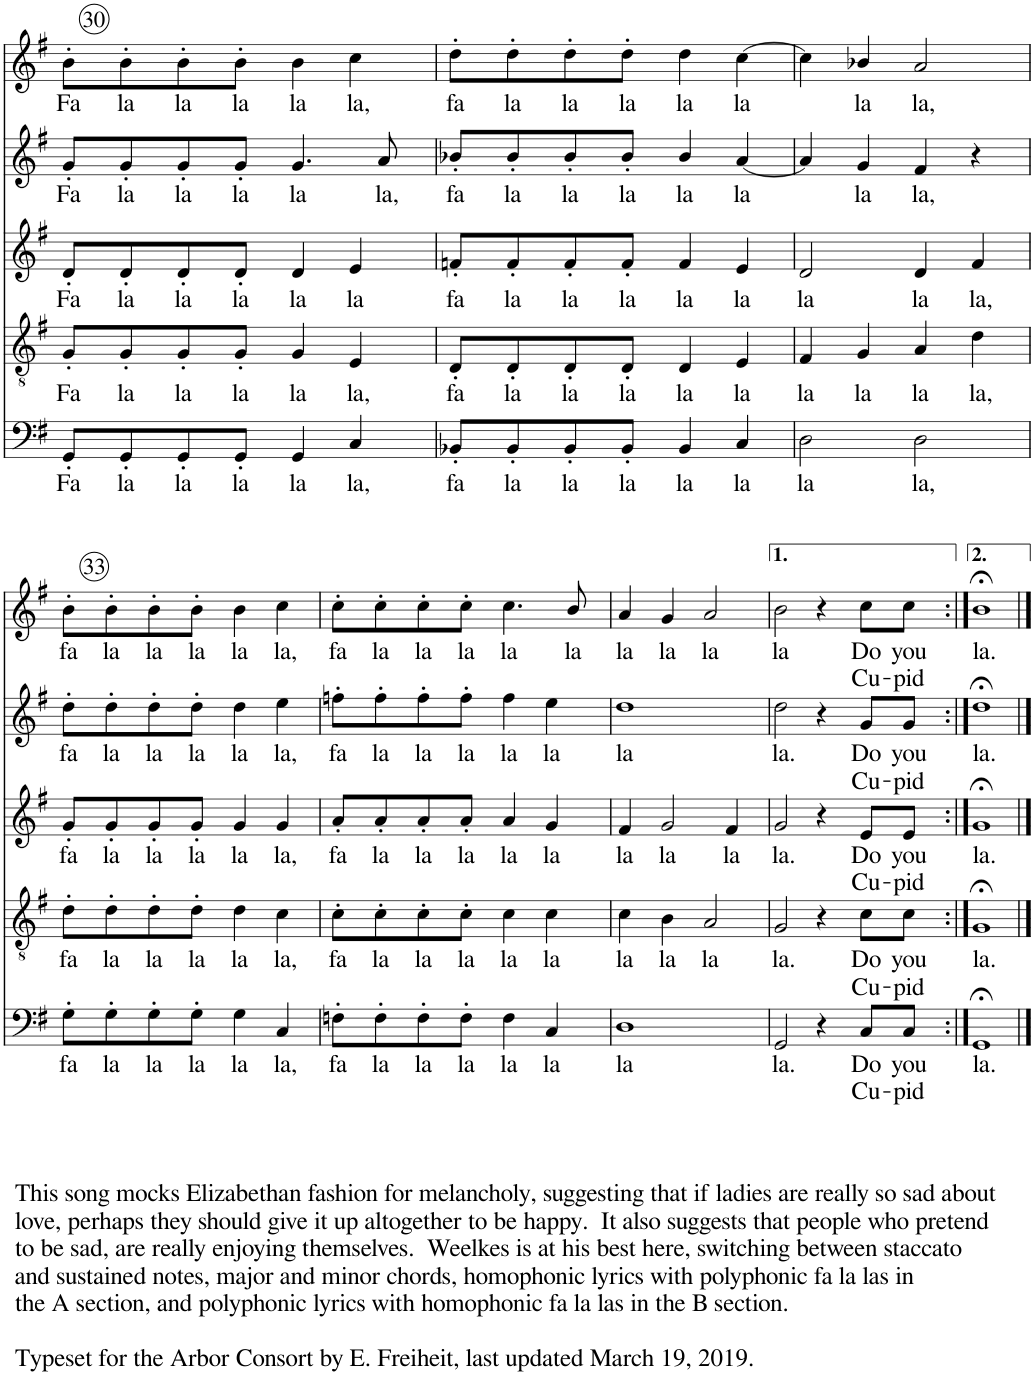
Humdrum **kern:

**kern	**text	**text	**kern	**text	**text	**kern	**text	**text	**kern	**text	**text	**kern	**text	**text
*part5	*part5	*part5	*part4	*part4	*part4	*part3	*part3	*part3	*part2	*part2	*part2	*part1	*part1	*part1
*staff5	*staff5	*staff5	*staff4	*staff4	*staff4	*staff3	*staff3	*staff3	*staff2	*staff2	*staff2	*staff1	*staff1	*staff1
*I"B	*	*	*I"T	*	*	*I"A	*	*	*I"S2	*	*	*I"S1	*	*
!!LO:PB:g=z
*clefF4	*	*	*clefGv2	*	*	*clefG2	*	*	*clefG2	*	*	*clefG2	*	*
*k[f#]	*	*	*k[f#]	*	*	*k[f#]	*	*	*k[f#]	*	*	*k[f#]	*	*
*G:	*	*	*G:	*	*	*G:	*	*	*G:	*	*	*G:	*	*
*M2/2	*	*	*M2/2	*	*	*M2/2	*	*	*M2/2	*	*	*M2/2	*	*
*met(c|)	*	*	*met(c|)	*	*	*met(c|)	*	*	*met(c|)	*	*	*met(c|)	*	*
=30	=30	=30	=30	=30	=30	=30	=30	=30	=30	=30	=30	=30	=30	=30
!	!LO:LY:b	!	!	!LO:LY:b	!	!	!LO:LY:b	!	!	!LO:LY:b	!	!	!LO:LY:b	!
8GG'/L	Fa	.	8G'/L	Fa	.	8d'/L	Fa	.	8g'/L	Fa	.	8b'\L	Fa	.
!	!LO:LY:b	!	!	!LO:LY:b	!	!	!LO:LY:b	!	!	!LO:LY:b	!	!	!LO:LY:b	!
8GG'/	la	.	8G'/	la	.	8d'/	la	.	8g'/	la	.	8b'\	la	.
!	!LO:LY:b	!	!	!LO:LY:b	!	!	!LO:LY:b	!	!	!LO:LY:b	!	!	!LO:LY:b	!
8GG'/	la	.	8G'/	la	.	8d'/	la	.	8g'/	la	.	8b'\	la	.
!	!LO:LY:b	!	!	!LO:LY:b	!	!	!LO:LY:b	!	!	!LO:LY:b	!	!	!LO:LY:b	!
8GG'/J	la	.	8G'/J	la	.	8d'/J	la	.	8g'/J	la	.	8b'\J	la	.
!	!LO:LY:b	!	!	!LO:LY:b	!	!	!LO:LY:b	!	!	!LO:LY:b	!	!	!LO:LY:b	!
4GG/	la	.	4G/	la	.	4d/	la	.	4.g/	la	.	4b\	la	.
!	!LO:LY:b	!	!	!LO:LY:b	!	!	!LO:LY:b	!	!	!	!	!	!LO:LY:b	!
4C/	la,	.	4E/	la,	.	4e/	la	.	.	.	.	4cc\	la,	.
!	!	!	!	!	!	!	!	!	!	!LO:LY:b	!	!	!	!
.	.	.	.	.	.	.	.	.	8a/	la,	.	.	.	.
=31	=31	=31	=31	=31	=31	=31	=31	=31	=31	=31	=31	=31	=31	=31
!	!LO:LY:b	!	!	!LO:LY:b	!	!	!LO:LY:b	!	!	!LO:LY:b	!	!	!LO:LY:b	!
8BB-X'/L	fa	.	8D'/L	fa	.	8fn'/L	fa	.	8b-X'/L	fa	.	8dd'\L	fa	.
!	!LO:LY:b	!	!	!LO:LY:b	!	!	!LO:LY:b	!	!	!LO:LY:b	!	!	!LO:LY:b	!
8BB-'/	la	.	8D'/	la	.	8f'/	la	.	8b-'/	la	.	8dd'\	la	.
!	!LO:LY:b	!	!	!LO:LY:b	!	!	!LO:LY:b	!	!	!LO:LY:b	!	!	!LO:LY:b	!
8BB-'/	la	.	8D'/	la	.	8f'/	la	.	8b-'/	la	.	8dd'\	la	.
!	!LO:LY:b	!	!	!LO:LY:b	!	!	!LO:LY:b	!	!	!LO:LY:b	!	!	!LO:LY:b	!
8BB-'/J	la	.	8D'/J	la	.	8f'/J	la	.	8b-'/J	la	.	8dd'\J	la	.
!	!LO:LY:b	!	!	!LO:LY:b	!	!	!LO:LY:b	!	!	!LO:LY:b	!	!	!LO:LY:b	!
4BB-/	la	.	4D/	la	.	4f/	la	.	4b-/	la	.	4dd\	la	.
!	!LO:LY:b	!	!	!LO:LY:b	!	!	!LO:LY:b	!	!	!LO:LY:b	!	!	!LO:LY:b	!
4C/	la	.	4E/	la	.	4e/	la	.	[4a/	la	.	[4cc\	la	.
=32	=32	=32	=32	=32	=32	=32	=32	=32	=32	=32	=32	=32	=32	=32
!	!LO:LY:b	!	!	!LO:LY:b	!	!	!LO:LY:b	!	!	!	!	!	!	!
2D\	la	.	4F#/	la	.	2d/	la	.	4a/]	.	.	4cc\]	.	.
!	!	!	!	!LO:LY:b	!	!	!	!	!	!LO:LY:b	!	!	!LO:LY:b	!
.	.	.	4G/	la	.	.	.	.	4g/	la	.	4b-X/	la	.
!	!LO:LY:b	!	!	!LO:LY:b	!	!	!LO:LY:b	!	!	!LO:LY:b	!	!	!LO:LY:b	!
2D\	la,	.	4A/	la	.	4d/	la	.	4f#/	la,	.	2a/	la,	.
!	!	!	!	!LO:LY:b	!	!	!LO:LY:b	!	!	!	!	!	!	!
.	.	.	4d\	la,	.	4f#/	la,	.	4r	.	.	.	.	.
!!LO:LB:g=z
=33	=33	=33	=33	=33	=33	=33	=33	=33	=33	=33	=33	=33	=33	=33
!LO:TX:b:t=This song mocks Elizabethan fashion for melancholy, suggesting that if ladies are really so sad about	!	!	!	!	!	!	!	!	!	!	!	!	!	!
!LO:TX:b:t=love, perhaps they should give it up altogether to be happy.  It also suggests that people who pretend	!	!	!	!	!	!	!	!	!	!	!	!	!	!
!LO:TX:b:t=to be sad, are really enjoying themselves.  Weelkes is at his best here, switching between staccato	!	!	!	!	!	!	!	!	!	!	!	!	!	!
!LO:TX:b:t=and sustained notes, major and minor chords, homophonic lyrics with polyphonic fa la las in	!	!	!	!	!	!	!	!	!	!	!	!	!	!
!LO:TX:b:t=the A section, and polyphonic lyrics with homophonic fa la las in the B section.	!	!	!	!	!	!	!	!	!	!	!	!	!	!
!LO:TX:b:t=Typeset for the Arbor Consort by E. Freiheit, last updated March 19, 2019.	!	!	!	!	!	!	!	!	!	!	!	!	!	!
!	!LO:LY:b	!	!	!LO:LY:b	!	!	!LO:LY:b	!	!	!LO:LY:b	!	!	!LO:LY:b	!
8G'\L	fa	.	8d'\L	fa	.	8g'/L	fa	.	8dd'\L	fa	.	8b'\L	fa	.
!	!LO:LY:b	!	!	!LO:LY:b	!	!	!LO:LY:b	!	!	!LO:LY:b	!	!	!LO:LY:b	!
8G'\	la	.	8d'\	la	.	8g'/	la	.	8dd'\	la	.	8b'\	la	.
!	!LO:LY:b	!	!	!LO:LY:b	!	!	!LO:LY:b	!	!	!LO:LY:b	!	!	!LO:LY:b	!
8G'\	la	.	8d'\	la	.	8g'/	la	.	8dd'\	la	.	8b'\	la	.
!	!LO:LY:b	!	!	!LO:LY:b	!	!	!LO:LY:b	!	!	!LO:LY:b	!	!	!LO:LY:b	!
8G'\J	la	.	8d'\J	la	.	8g'/J	la	.	8dd'\J	la	.	8b'\J	la	.
!	!LO:LY:b	!	!	!LO:LY:b	!	!	!LO:LY:b	!	!	!LO:LY:b	!	!	!LO:LY:b	!
4G\	la	.	4d\	la	.	4g/	la	.	4dd\	la	.	4b\	la	.
!	!LO:LY:b	!	!	!LO:LY:b	!	!	!LO:LY:b	!	!	!LO:LY:b	!	!	!LO:LY:b	!
4C/	la,	.	4c\	la,	.	4g/	la,	.	4ee\	la,	.	4cc\	la,	.
=34	=34	=34	=34	=34	=34	=34	=34	=34	=34	=34	=34	=34	=34	=34
!	!LO:LY:b	!	!	!LO:LY:b	!	!	!LO:LY:b	!	!	!LO:LY:b	!	!	!LO:LY:b	!
8Fn'\L	fa	.	8c'\L	fa	.	8a'/L	fa	.	8ffn'\L	fa	.	8cc'\L	fa	.
!	!LO:LY:b	!	!	!LO:LY:b	!	!	!LO:LY:b	!	!	!LO:LY:b	!	!	!LO:LY:b	!
8F'\	la	.	8c'\	la	.	8a'/	la	.	8ff'\	la	.	8cc'\	la	.
!	!LO:LY:b	!	!	!LO:LY:b	!	!	!LO:LY:b	!	!	!LO:LY:b	!	!	!LO:LY:b	!
8F'\	la	.	8c'\	la	.	8a'/	la	.	8ff'\	la	.	8cc'\	la	.
!	!LO:LY:b	!	!	!LO:LY:b	!	!	!LO:LY:b	!	!	!LO:LY:b	!	!	!LO:LY:b	!
8F'\J	la	.	8c'\J	la	.	8a'/J	la	.	8ff'\J	la	.	8cc'\J	la	.
!	!LO:LY:b	!	!	!LO:LY:b	!	!	!LO:LY:b	!	!	!LO:LY:b	!	!	!LO:LY:b	!
4F\	la	.	4c\	la	.	4a/	la	.	4ff\	la	.	4.cc\	la	.
!	!LO:LY:b	!	!	!LO:LY:b	!	!	!LO:LY:b	!	!	!LO:LY:b	!	!	!	!
4C/	la	.	4c\	la	.	4g/	la	.	4ee\	la	.	.	.	.
!	!	!	!	!	!	!	!	!	!	!	!	!	!LO:LY:b	!
.	.	.	.	.	.	.	.	.	.	.	.	8b/	la	.
=35	=35	=35	=35	=35	=35	=35	=35	=35	=35	=35	=35	=35	=35	=35
!	!LO:LY:b	!	!	!LO:LY:b	!	!	!LO:LY:b	!	!	!LO:LY:b	!	!	!LO:LY:b	!
1D	la	.	4c\	la	.	4f#/	la	.	1dd	la	.	4a/	la	.
!	!	!	!	!LO:LY:b	!	!	!LO:LY:b	!	!	!	!	!	!LO:LY:b	!
.	.	.	4B\	la	.	2g/	la	.	.	.	.	4g/	la	.
!	!	!	!	!LO:LY:b	!	!	!	!	!	!	!	!	!LO:LY:b	!
.	.	.	2A/	la	.	.	.	.	.	.	.	2a/	la	.
!	!	!	!	!	!	!	!LO:LY:b	!	!	!	!	!	!	!
.	.	.	.	.	.	4f#/	la	.	.	.	.	.	.	.
=36	=36	=36	=36	=36	=36	=36	=36	=36	=36	=36	=36	=36	=36	=36
!	!LO:LY:b	!	!	!LO:LY:b	!	!	!LO:LY:b	!	!	!LO:LY:b	!	!	!LO:LY:b	!
2GG/	la.	.	2G/	la.	.	2g/	la.	.	2dd\	la.	.	2b\	la	.
4r	.	.	4r	.	.	4r	.	.	4r	.	.	4r	.	.
!	!LO:LY:b	!LO:LY:b	!	!LO:LY:b	!LO:LY:b	!	!LO:LY:b	!LO:LY:b	!	!LO:LY:b	!LO:LY:b	!	!LO:LY:b	!LO:LY:b
8C/L	Do	Cu-	8c\L	Do	Cu-	8e/L	Do	Cu-	8g/L	Do	Cu-	8cc\L	Do	Cu-
!	!LO:LY:b	!LO:LY:b	!	!LO:LY:b	!LO:LY:b	!	!LO:LY:b	!LO:LY:b	!	!LO:LY:b	!LO:LY:b	!	!LO:LY:b	!LO:LY:b
8C/J	-you	-pid	8c\J	-you	-pid	8e/J	-you	-pid	8g/J	-you	-pid	8cc\J	-you	-pid
=37:|!	=37:|!	=37:|!	=37:|!	=37:|!	=37:|!	=37:|!	=37:|!	=37:|!	=37:|!	=37:|!	=37:|!	=37:|!	=37:|!	=37:|!
!	!LO:LY:b	!	!	!LO:LY:b	!	!	!LO:LY:b	!	!	!LO:LY:b	!	!	!LO:LY:b	!
1GG;<	la.	.	1G;<	la.	.	1g;<	la.	.	1dd;<	la.	.	1b;<	la.	.
==	==	==	==	==	==	==	==	==	==	==	==	==	==	==
*-	*-	*-	*-	*-	*-	*-	*-	*-	*-	*-	*-	*-	*-	*-
